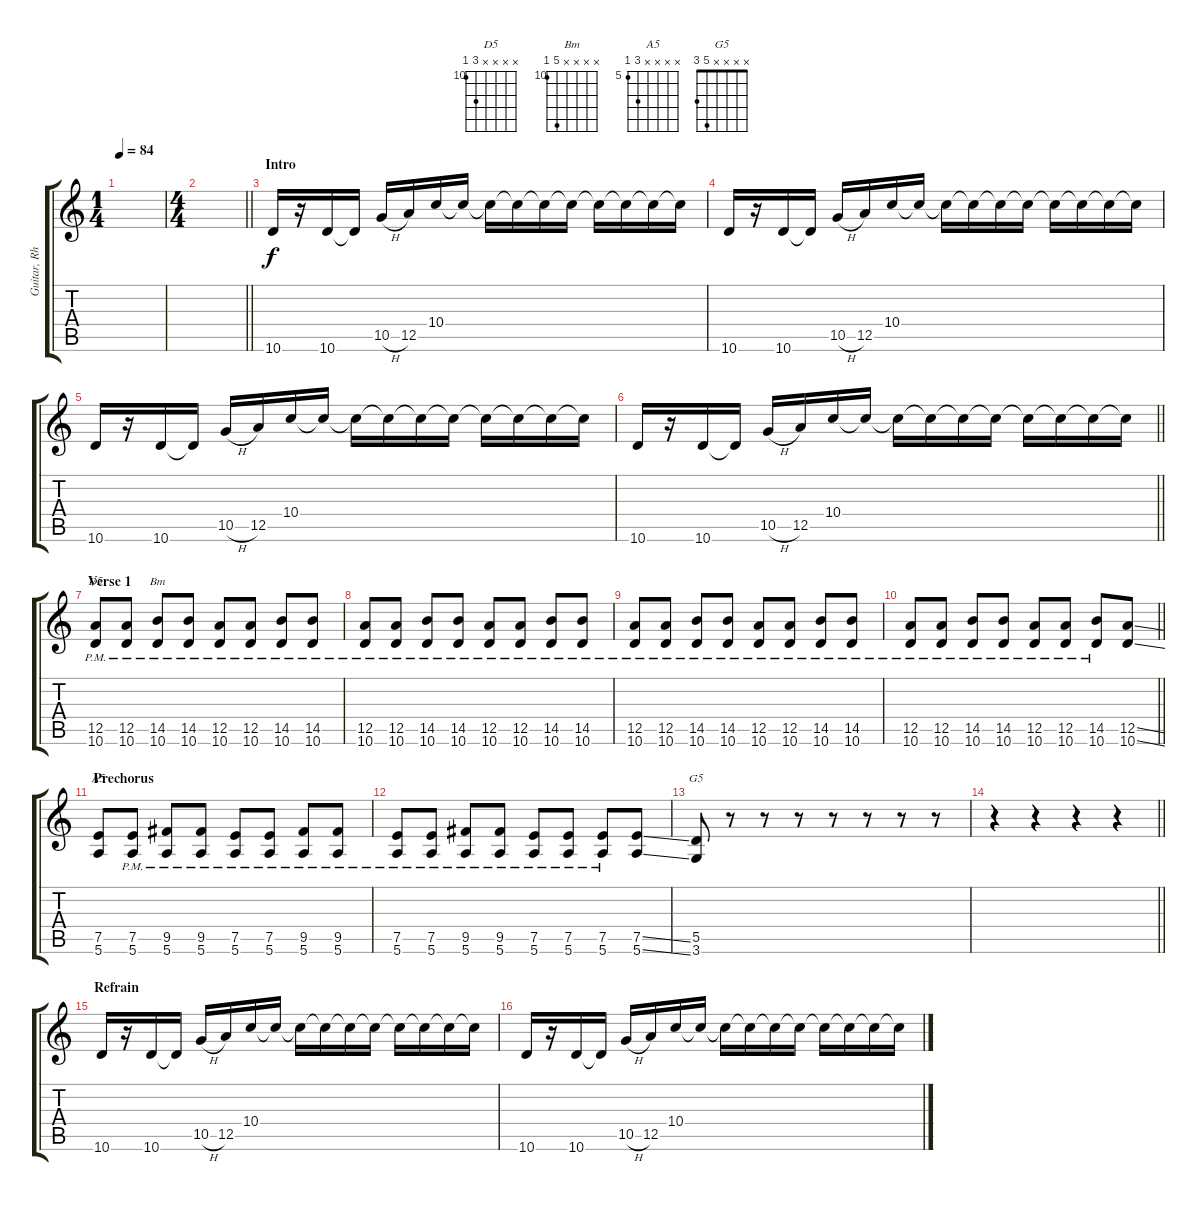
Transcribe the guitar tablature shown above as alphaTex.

\track ("Guitar, Rhythm" "Guitar, Rh") {instrument electricguitarjazz}
\staff {score tabs}
\tuning (E4 B3 G3 D3 A2 E2) {hide}
\chord ("D5" x x x x 12 10) {firstfret 10}
\chord ("Bm" x x x x 14 10) {firstfret 10}
\chord ("A5" x x x x 7 5) {firstfret 5}
\chord ("G5" x x x x 5 3)
\ts (1 4)
\tempo 84
\clef g2
\ks c
|
\ts (4 4)
\barLineRight lightlight
|
\section ("" "Intro")
10.6.16 r.16 10.6.16 10.6{t}.16 10.5{h}.16 12.5.16 10.4.16 10.4{t}.16 10.4{t}.16 10.4{t}.16 10.4{t}.16 10.4{t}.16 10.4{t}.16 10.4{t}.16 10.4{t}.16 10.4{t}.16 |
10.6.16 r.16 10.6.16 10.6{t}.16 10.5{h}.16 12.5.16 10.4.16 10.4{t}.16 10.4{t}.16 10.4{t}.16 10.4{t}.16 10.4{t}.16 10.4{t}.16 10.4{t}.16 10.4{t}.16 10.4{t}.16 |
10.6.16 r.16 10.6.16 10.6{t}.16 10.5{h}.16 12.5.16 10.4.16 10.4{t}.16 10.4{t}.16 10.4{t}.16 10.4{t}.16 10.4{t}.16 10.4{t}.16 10.4{t}.16 10.4{t}.16 10.4{t}.16 |
\barLineRight lightlight
10.6.16 r.16 10.6.16 10.6{t}.16 10.5{h}.16 12.5.16 10.4.16 10.4{t}.16 10.4{t}.16 10.4{t}.16 10.4{t}.16 10.4{t}.16 10.4{t}.16 10.4{t}.16 10.4{t}.16 10.4{t}.16 |
\section ("" "Verse 1")
(12.5{pm} 10.6{pm}).8{ch "D5"} (12.5{pm} 10.6{pm}).8 (14.5{pm} 10.6{pm}).8{ch "Bm"} (14.5{pm} 10.6{pm}).8 (12.5{pm} 10.6{pm}).8 (12.5{pm} 10.6{pm}).8 (14.5{pm} 10.6{pm}).8 (14.5{pm} 10.6{pm}).8 |
(12.5{pm} 10.6{pm}).8 (12.5{pm} 10.6{pm}).8 (14.5{pm} 10.6{pm}).8 (14.5{pm} 10.6{pm}).8 (12.5{pm} 10.6{pm}).8 (12.5{pm} 10.6{pm}).8 (14.5{pm} 10.6{pm}).8 (14.5{pm} 10.6{pm}).8 |
(12.5{pm} 10.6{pm}).8 (12.5{pm} 10.6{pm}).8 (14.5{pm} 10.6{pm}).8 (14.5{pm} 10.6{pm}).8 (12.5{pm} 10.6{pm}).8 (12.5{pm} 10.6{pm}).8 (14.5{pm} 10.6{pm}).8 (14.5{pm} 10.6{pm}).8 |
\barLineRight lightlight
(12.5{pm} 10.6{pm}).8 (12.5{pm} 10.6{pm}).8 (14.5{pm} 10.6{pm}).8 (14.5{pm} 10.6{pm}).8 (12.5{pm} 10.6{pm}).8 (12.5{pm} 10.6{pm}).8 (14.5{pm} 10.6{pm}).8 (12.5{ss} 10.6{ss}).8 |
\section ("" "Prechorus")
(7.5 5.6).8{ch "A5"} (7.5{pm} 5.6{pm}).8 (9.5{pm} 5.6{pm}).8 (9.5{pm} 5.6{pm}).8 (7.5{pm} 5.6{pm}).8 (7.5{pm} 5.6{pm}).8 (9.5{pm} 5.6{pm}).8 (9.5{pm} 5.6{pm}).8 |
(7.5{pm} 5.6{pm}).8 (7.5{pm} 5.6{pm}).8 (9.5{pm} 5.6{pm}).8 (9.5{pm} 5.6{pm}).8 (7.5{pm} 5.6{pm}).8 (7.5{pm} 5.6{pm}).8 (7.5{pm} 5.6{pm}).8 (7.5{ss} 5.6{ss}).8 |
(5.5 3.6).8{ch "G5"} r.8 r.8 r.8 r.8 r.8 r.8 r.8 |
\barLineRight lightlight
r.4 r.4 r.4 r.4 |
\section ("" "Refrain")
10.6.16 r.16 10.6.16 10.6{t}.16 10.5{h}.16 12.5.16 10.4.16 10.4{t}.16 10.4{t}.16 10.4{t}.16 10.4{t}.16 10.4{t}.16 10.4{t}.16 10.4{t}.16 10.4{t}.16 10.4{t}.16 |
10.6.16 r.16 10.6.16 10.6{t}.16 10.5{h}.16 12.5.16 10.4.16 10.4{t}.16 10.4{t}.16 10.4{t}.16 10.4{t}.16 10.4{t}.16 10.4{t}.16 10.4{t}.16 10.4{t}.16 10.4{t}.16
